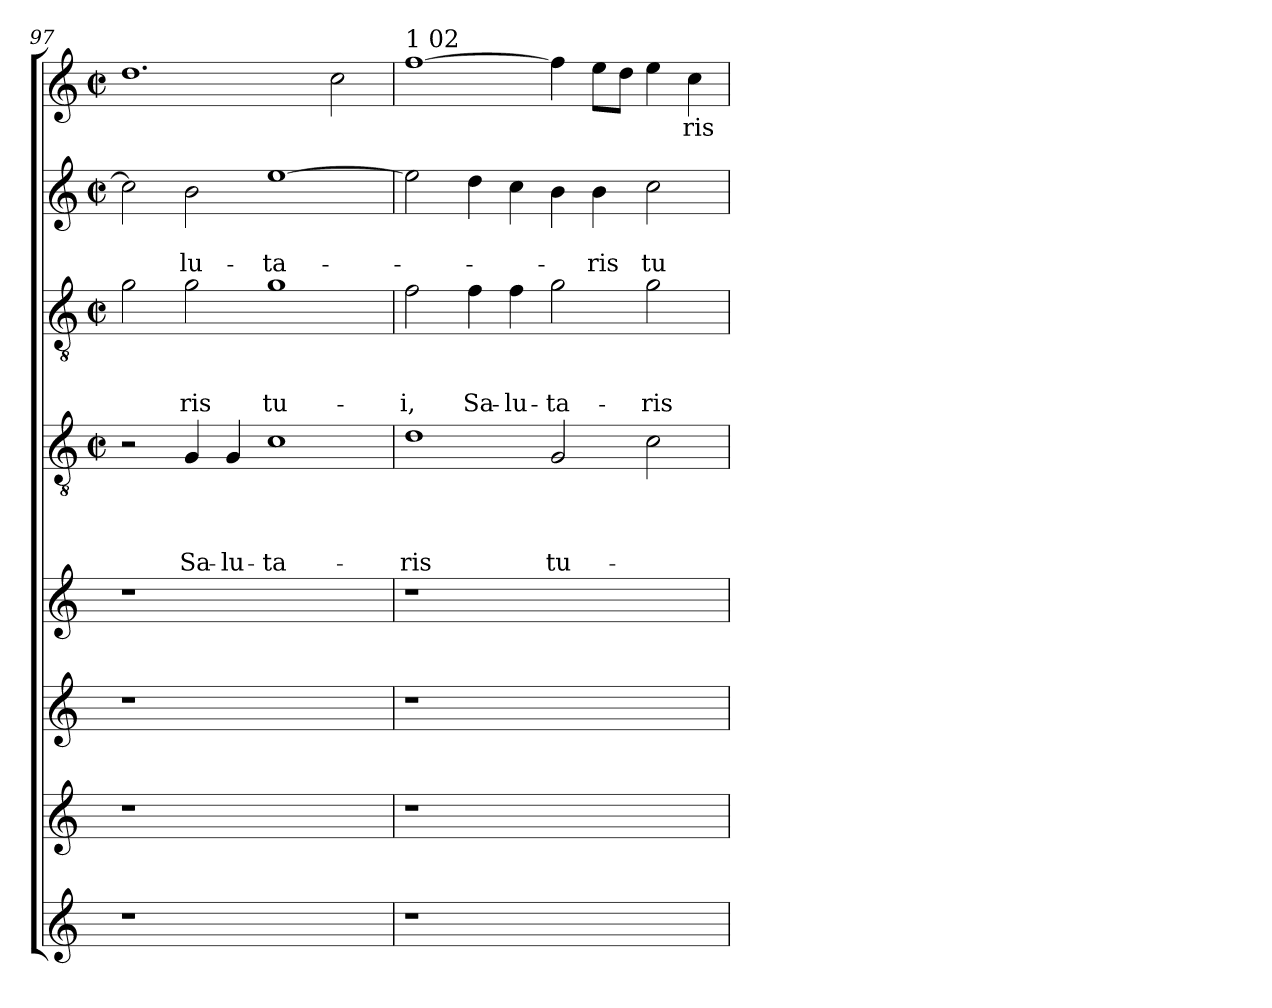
**kern	**kern	**kern	**kern	**kern	**text	**text	**text	**text	**kern	**text	**text	**text	**kern	**text	**text	**kern	**text
*part8	*part7	*part6	*part5	*part4	*part4	*part4	*part4	*part4	*part3	*part3	*part3	*part3	*part2	*part2	*part2	*part1	*part1
*staff8	*staff7	*staff6	*staff5	*staff4	*staff4	*staff4	*staff4	*staff4	*staff3	*staff3	*staff3	*staff3	*staff2	*staff2	*staff2	*staff1	*staff1
*clefG2	*clefG2	*clefG2	*clefG2	*clefGv2	*	*	*	*	*clefGv2	*	*	*	*clefG2	*	*	*clefG2	*
*k[]	*k[]	*k[]	*k[]	*k[]	*	*	*	*	*k[]	*	*	*	*k[]	*	*	*k[]	*
*C:	*C:	*C:	*C:	*C:	*	*	*	*	*C:	*	*	*	*C:	*	*	*C:	*
*	*	*	*	*M2/2	*	*	*	*	*M2/2	*	*	*	*M2/2	*	*	*M2/2	*
*	*	*	*	*met(c|)	*	*	*	*	*met(c|)	*	*	*	*met(c|)	*	*	*met(c|)	*
=97	=97	=97	=97	=97	=97	=97	=97	=97	=97	=97	=97	=97	=97	=97	=97	=97	=97
1r	1r	1r	1r	2r	.	.	.	.	2g\	.	.	.	2cc\]	.	.	1.dd	.
!	!	!	!	!	!	!	!	!LO:LY:b	!	!	!	!LO:LY:b	!	!	!LO:LY:b	!	!
.	.	.	.	4G/	.	.	.	Sa-	2g\	.	.	-ris	2b\	.	-lu-	.	.
!	!	!	!	!	!	!	!	!LO:LY:b	!	!	!	!	!	!	!	!	!
.	.	.	.	4G/	.	.	.	-lu-	.	.	.	.	.	.	.	.	.
!	!	!	!	!	!	!	!	!LO:LY:b	!	!	!	!LO:LY:b	!	!	!LO:LY:b	!	!
1ryy	1ryy	1ryy	1ryy	1c	.	.	.	-ta-	1g	.	.	tu-	[<1ee	.	-ta-	.	.
.	.	.	.	.	.	.	.	.	.	.	.	.	.	.	.	2cc\	.
!!LO:LB:g=z
=98	=98	=98	=98	=98	=98	=98	=98	=98	=98	=98	=98	=98	=98	=98	=98	=98	=98
!	!	!	!	!	!	!	!	!	!	!	!	!	!	!	!	!LO:TX:a:t=1 02	!
!	!	!	!	!	!	!	!	!LO:LY:b	!	!	!	!LO:LY:b	!	!	!	!	!
1r	1r	1r	1r	1d	.	.	.	-ris	2f\	.	.	-i,	2ee\]	.	.	[>1ff	.
!	!	!	!	!	!	!	!	!	!	!	!	!LO:LY:b	!	!	!	!	!
.	.	.	.	.	.	.	.	.	4f\	.	.	Sa-	4dd\	.	.	.	.
!	!	!	!	!	!	!	!	!	!	!	!	!LO:LY:b	!	!	!	!	!
.	.	.	.	.	.	.	.	.	4f\	.	.	-lu-	4cc\	.	.	.	.
!	!	!	!	!	!	!	!	!LO:LY:b	!	!	!	!LO:LY:b	!	!	!	!	!
1ryy	1ryy	1ryy	1ryy	2G/	.	.	.	tu-	2g\	.	.	-ta-	4b\	.	.	4ff\]	.
!	!	!	!	!	!	!	!	!	!	!	!	!	!	!	!LO:LY:b	!	!
.	.	.	.	.	.	.	.	.	.	.	.	.	4b\	.	-ris	8ee\L	.
.	.	.	.	.	.	.	.	.	.	.	.	.	.	.	.	8dd\J	.
!	!	!	!	!	!	!	!	!	!	!	!	!LO:LY:b	!	!	!LO:LY:b	!	!
.	.	.	.	2c\	.	.	.	.	2g\	.	.	-ris	[>2cc\	.	tu-	4ee\	.
!	!	!	!	!	!	!	!	!	!	!	!	!	!	!	!	!	!LO:LY:b
.	.	.	.	.	.	.	.	.	.	.	.	.	.	.	.	4cc\	-ris
=	=	=	=	=	=	=	=	=	=	=	=	=	=	=	=	=	=
*-	*-	*-	*-	*-	*-	*-	*-	*-	*-	*-	*-	*-	*-	*-	*-	*-	*-
